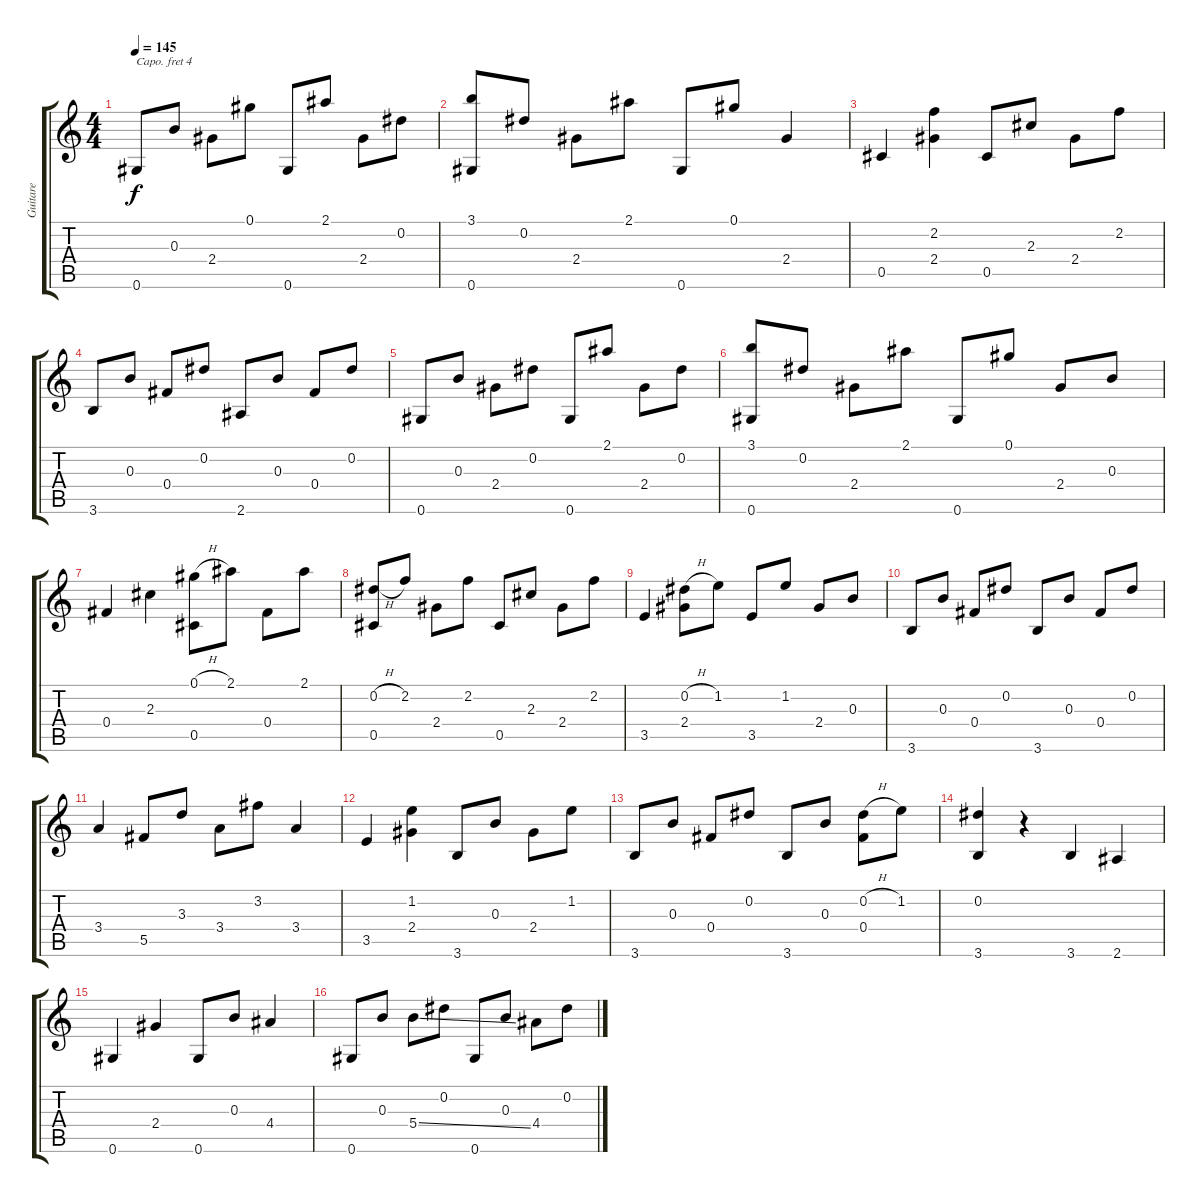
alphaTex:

\track ("Guitare" "Guitare") {instrument acousticguitarsteel}
\staff {score tabs}
\capo 4
\tuning (E4 B3 G3 D3 A2 E2) {hide}
\ts (4 4)
\tempo 145
\clef g2
\ks c
0.6.8{dy f} 0.3.8 2.4.8 0.1.8 0.6.8 2.1.8 2.4.8 0.2.8 |
(3.1 0.6).8 0.2.8 2.4.8 2.1.8 0.6.8 0.1.8 2.4.4 |
0.5.4 (2.2 2.4).4 0.5.8 2.3.8 2.4.8 2.2.8 |
3.6.8 0.3.8 0.4.8 0.2.8 2.6.8 0.3.8 0.4.8 0.2.8 |
0.6.8 0.3.8 2.4.8 0.2.8 0.6.8 2.1.8 2.4.8 0.2.8 |
(3.1 0.6).8 0.2.8 2.4.8 2.1.8 0.6.8 0.1.8 2.4.8 0.3.8 |
0.4.4 2.3.4 (0.1{h} 0.5).8 2.1.8 0.4.8 2.1.8 |
(0.2{h} 0.5).8 2.2.8 2.4.8 2.2.8 0.5.8 2.3.8 2.4.8 2.2.8 |
3.5.4 (0.2{h} 2.4).8 1.2.8 3.5.8 1.2.8 2.4.8 0.3.8 |
3.6.8 0.3.8 0.4.8 0.2.8 3.6.8 0.3.8 0.4.8 0.2.8 |
3.4.4 5.5.8 3.3.8 3.4.8 3.2.8 3.4.4 |
3.5.4 (1.2 2.4).4 3.6.8 0.3.8 2.4.8 1.2.8 |
3.6.8 0.3.8 0.4.8 0.2.8 3.6.8 0.3.8 (0.2{h} 0.4).8 1.2.8 |
(0.2 3.6).4 r.4 3.6.4 2.6.4 |
0.6.4 2.4.4 0.6.8 0.3.8 4.4.4 |
0.6.8 0.3.8 5.4{ss}.8 0.2.8 0.6.8 0.3.8 4.4.8 0.2.8
